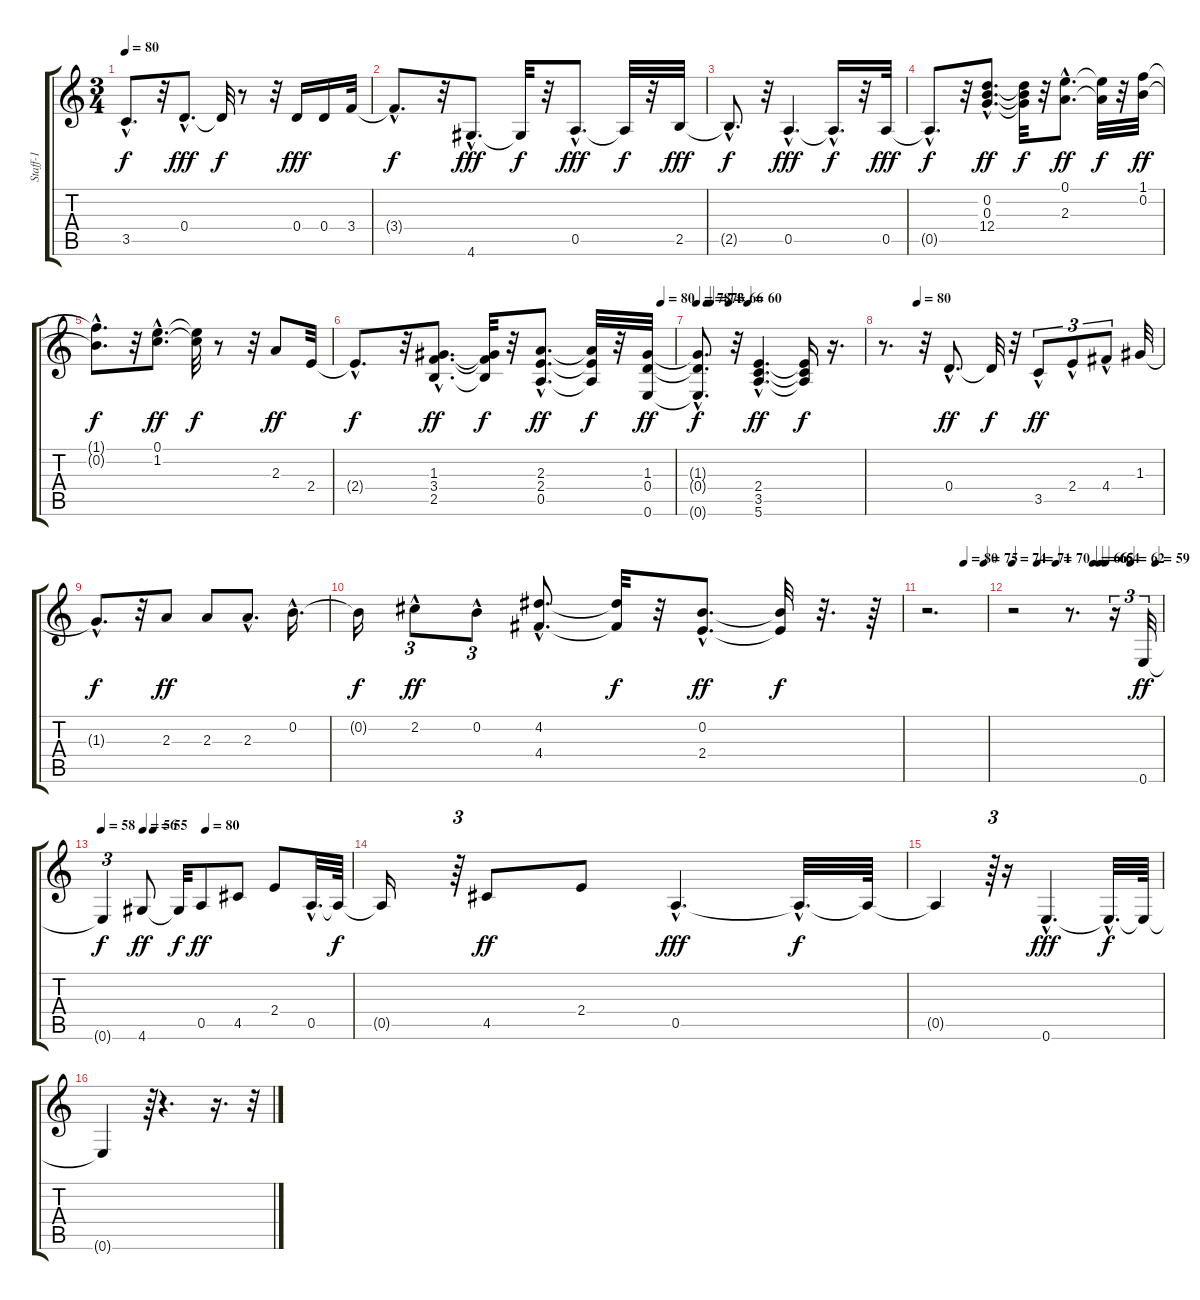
\track ("Staff-1" "Staff-1") {instrument acousticguitarnylon}
\staff {score tabs}
\tuning (E4 B3 G3 D3 A2 E2) {hide}
\ts (3 4)
\tempo 80
\clef g2
\ks c
3.5{hac t}.8{d dy f} r.32 0.4{hac}.8{d dy fff} 0.4{t}.32{dy f} r.8 r.32 0.4.16{dy fff} 0.4.16 3.4.32 |
3.4{hac t}.8{d dy f} r.32 4.6{hac}.8{d dy fff} 4.6{t}.32{dy f} r.32 0.5{hac}.8{d dy fff} 0.5{t}.32{dy f} r.32 2.5.32{dy fff} |
2.5{hac t}.8{d dy f} r.32 0.5{hac}.4{d dy fff} 0.5{hac t}.16{d dy f} r.32 0.5.32{dy fff} |
0.5{hac t}.8{d dy f} r.32 (0.2{hac} 0.3{hac} 12.4{hac}).8{d dy ff} (0.2{t} 0.3{t} 12.4{t}).32{dy f} r.32 (0.1{hac} 2.3{hac}).8{d dy ff} (0.1{t} 2.3{t}).32{dy f} r.32 (1.1 0.2).32{dy ff} |
(1.1{hac t} 0.2{hac t}).8{d dy f} r.32 (0.1{hac} 1.2{hac}).8{d dy ff} (0.1{t} 1.2{t}).32{dy f} r.8 r.32 2.3.8{dy ff} 2.4.32 |
\tempo (80 0.9583333333333334)
2.4{hac t}.8{d dy f} r.32 (1.3{hac} 3.4{hac} 2.5{hac}).8{d dy ff} (1.3{t} 3.4{t} 2.5{t}).32{dy f} r.32 (2.3{hac} 2.4{hac} 0.5{hac}).8{d dy ff} (2.3{t} 2.4{t} 0.5{t}).32{dy f} r.32 (1.3 0.4 0.6).32{dy ff} |
\tempo 78
\tempo (74 0.0625)
\tempo (73 0.08333333333333333)
\tempo (66 0.19444444444444445)
\tempo (60 0.3055555555555556)
(1.3{hac t} 0.4{hac t} 0.6{hac t}).8{d dy f} r.32 (2.4{hac} 3.5{hac} 5.6{hac}).4{d dy ff} (2.4{t} 3.5{t} 5.6{t}).16{dy f} r.16{d} |
\tempo (80 0.125)
r.8{d} r.32 0.4{hac}.8{d dy ff} 0.4{t}.32{dy f} r.32 3.5{hac}.8{tu (3 2) dy ff} 2.4{hac}.8{tu (3 2)} 4.4{hac}.8{tu (3 2)} 1.3.32 |
1.3{hac t}.8{d dy f} r.32 2.3.8{dy ff} 2.3.8 2.3{hac}.8{d} 0.2{hac}.16{d} |
0.2{t}.16{dy f} 2.2{hac}.8{tu (3 2) dy ff} 0.2{hac}.8{tu (3 2)} (4.2{hac} 4.4{hac}).8{d} (4.2{t} 4.4{t}).32{dy f} r.32 (0.2{hac} 2.4{hac}).8{d dy ff} (0.2{t} 2.4{t}).32{dy f} r.32{d} r.64 |
\tempo (80 0.625)
\tempo (75 0.9583333333333334)
r.2{d} |
\tempo 74
\tempo (71 0.16666666666666666)
\tempo (70 0.2916666666666667)
\tempo (66 0.5416666666666666)
\tempo (65 0.5833333333333334)
\tempo (64 0.625)
\tempo (62 0.7916666666666666)
\tempo (59 0.9583333333333334)
r.2 r.8{d} r.16{tu (3 2)} 0.6.32{tu (3 2) dy ff} |
\tempo 58
\tempo (56 0.16666666666666666)
\tempo (55 0.20833333333333334)
\tempo (80 0.4166666666666667)
0.6{t}.4{tu (3 2) dy f} 4.6.8{dy ff} 4.6{t}.32{dy f} 0.5.8{dy ff} 4.5.8 2.4.8 0.5{hac}.32{d} 0.5{t}.64{dy f} |
0.5{t}.16 r.64{tu (3 2)} 4.5.8{dy ff} 2.4.8 0.5{hac}.4{d dy fff} 0.5{hac t}.32{d dy f} 0.5{t}.64 |
0.5{t}.4 r.64{tu (3 2)} r.16 0.6{hac}.4{d dy fff} 0.6{hac t}.32{d dy f} 0.6{t}.64 |
0.6{t}.4 r.64{tu (3 2)} r.4{d} r.16{d} r.32{tu (3 2)}
